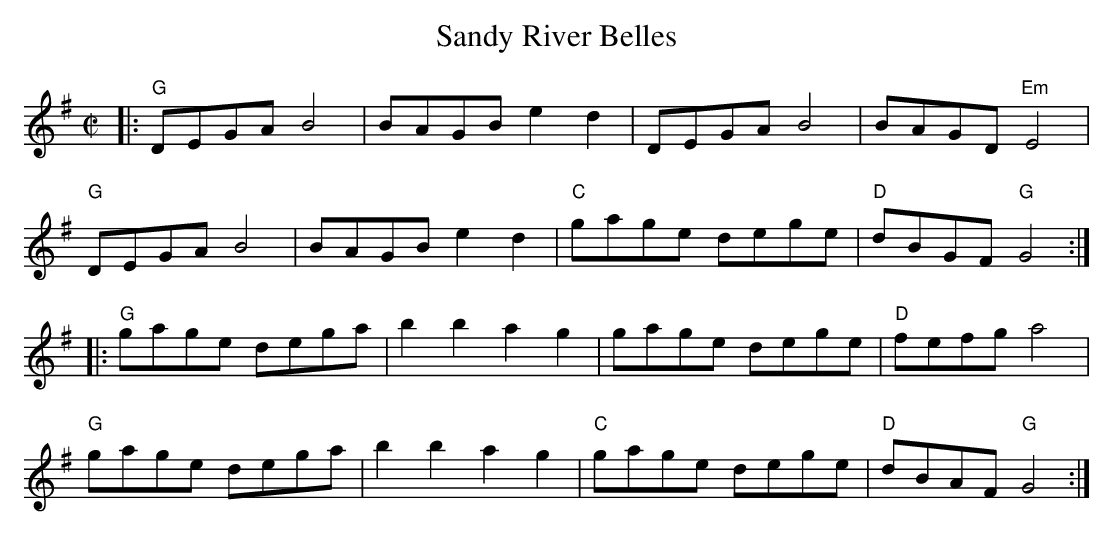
X:1
T: Sandy River Belles
M: C|
L:1/8
K:G
|:"G"DEGA B4|BAGB e2d2|DEGA B4|BAGD"Em"E4|
"G"DEGA B4|BAGB e2d2|"C"gage dege|"D"dBGF"G"G4:|
|:"G"gage dega|b2b2a2g2|gage dege|"D"fefga4|
"G"gage dega|b2b2a2g2|"C"gage dege|"D"dBAF"G"G4:|
